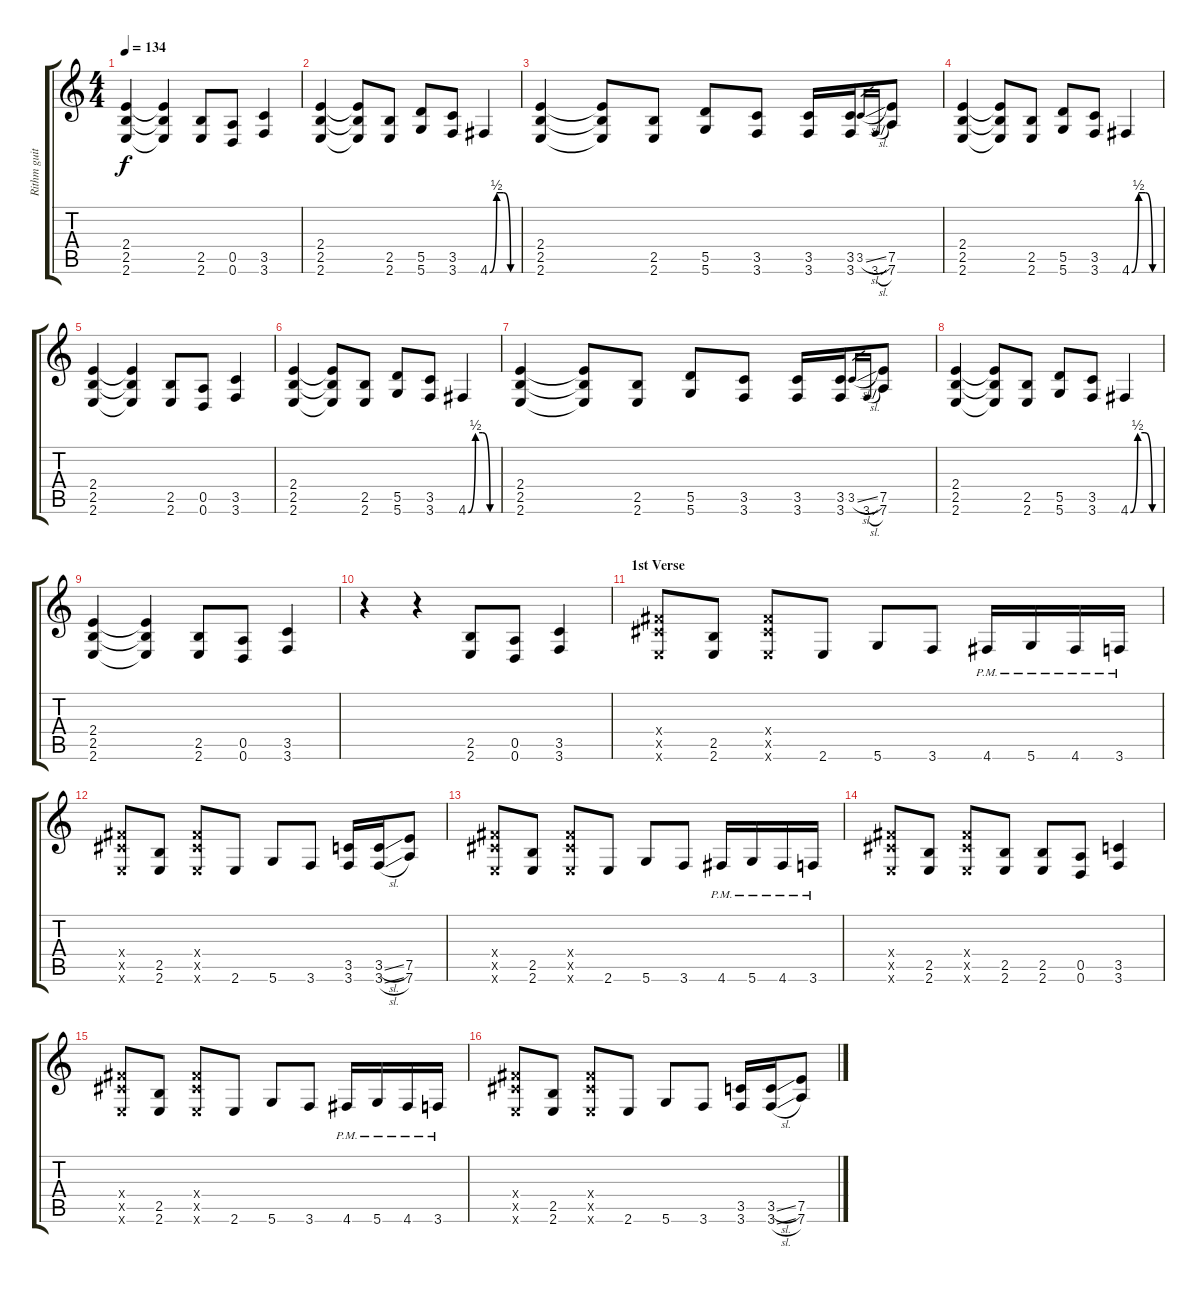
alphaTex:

\track ("Rithm guitar" "Rithm guit") {instrument distortionguitar}
\staff {score tabs}
\tuning (E4 B3 G3 D3 A2 D2) {hide}
\ts (4 4)
\tempo 134
\clef g2
\ks c
(2.4 2.5 2.6).4{dy f} (2.4{t} 2.5{t} 2.6{t}).4 (2.5 2.6).8 (0.5 0.6).8 (3.5 3.6).4 |
(2.4 2.5 2.6).4 (2.4{t} 2.5{t} 2.6{t}).8 (2.5 2.6).8 (5.5 5.6).8 (3.5 3.6).8 4.6{be (custom 0 0 15 2 30 2 45 0 60 0)}.4 |
(2.4 2.5 2.6).4 (2.4{t} 2.5{t} 2.6{t}).8 (2.5 2.6).8 (5.5 5.6).8 (3.5 3.6).8 (3.5 3.6).16 (3.5 3.6).16 3.5{sl}.16{gr} 3.6{sl}.16{gr} (7.5 7.6).8 |
(2.4 2.5 2.6).4 (2.4{t} 2.5{t} 2.6{t}).8 (2.5 2.6).8 (5.5 5.6).8 (3.5 3.6).8 4.6{be (custom 0 0 15 2 30 2 45 0 60 0)}.4 |
(2.4 2.5 2.6).4 (2.4{t} 2.5{t} 2.6{t}).4 (2.5 2.6).8 (0.5 0.6).8 (3.5 3.6).4 |
(2.4 2.5 2.6).4 (2.4{t} 2.5{t} 2.6{t}).8 (2.5 2.6).8 (5.5 5.6).8 (3.5 3.6).8 4.6{be (custom 0 0 15 2 30 2 45 0 60 0)}.4 |
(2.4 2.5 2.6).4 (2.4{t} 2.5{t} 2.6{t}).8 (2.5 2.6).8 (5.5 5.6).8 (3.5 3.6).8 (3.5 3.6).16 (3.5 3.6).16 3.5{sl}.16{gr} 3.6{sl}.16{gr} (7.5 7.6).8 |
(2.4 2.5 2.6).4 (2.4{t} 2.5{t} 2.6{t}).8 (2.5 2.6).8 (5.5 5.6).8 (3.5 3.6).8 4.6{be (custom 0 0 15 2 30 2 45 0 60 0)}.4 |
(2.4 2.5 2.6).4 (2.4{t} 2.5{t} 2.6{t}).4 (2.5 2.6).8 (0.5 0.6).8 (3.5 3.6).4 |
r.4 r.4 (2.5 2.6).8 (0.5 0.6).8 (3.5 3.6).4 |
\section ("" "1st Verse")
(4.4{x} 4.5{x} 2.6{x}).8 (2.5 2.6).8 (4.4{x} 4.5{x} 2.6{x}).8 2.6.8 5.6.8 3.6.8 4.6{pm}.16 5.6{pm}.16 4.6{pm}.16 3.6{pm}.16 |
(4.4{x} 4.5{x} 2.6{x}).8 (2.5 2.6).8 (4.4{x} 4.5{x} 2.6{x}).8 2.6.8 5.6.8 3.6.8 (3.5 3.6).16 (3.5{sl} 3.6{sl}).16 (7.5 7.6).8 |
(4.4{x} 4.5{x} 2.6{x}).8 (2.5 2.6).8 (4.4{x} 4.5{x} 2.6{x}).8 2.6.8 5.6.8 3.6.8 4.6{pm}.16 5.6{pm}.16 4.6{pm}.16 3.6{pm}.16 |
(4.4{x} 4.5{x} 2.6{x}).8 (2.5 2.6).8 (4.4{x} 4.5{x} 2.6{x}).8 (2.5 2.6).8 (2.5 2.6).8 (0.5 0.6).8 (3.5 3.6).4 |
(4.4{x} 4.5{x} 2.6{x}).8 (2.5 2.6).8 (4.4{x} 4.5{x} 2.6{x}).8 2.6.8 5.6.8 3.6.8 4.6{pm}.16 5.6{pm}.16 4.6{pm}.16 3.6{pm}.16 |
(4.4{x} 4.5{x} 2.6{x}).8 (2.5 2.6).8 (4.4{x} 4.5{x} 2.6{x}).8 2.6.8 5.6.8 3.6.8 (3.5 3.6).16 (3.5{sl} 3.6{sl}).16 (7.5 7.6).8
